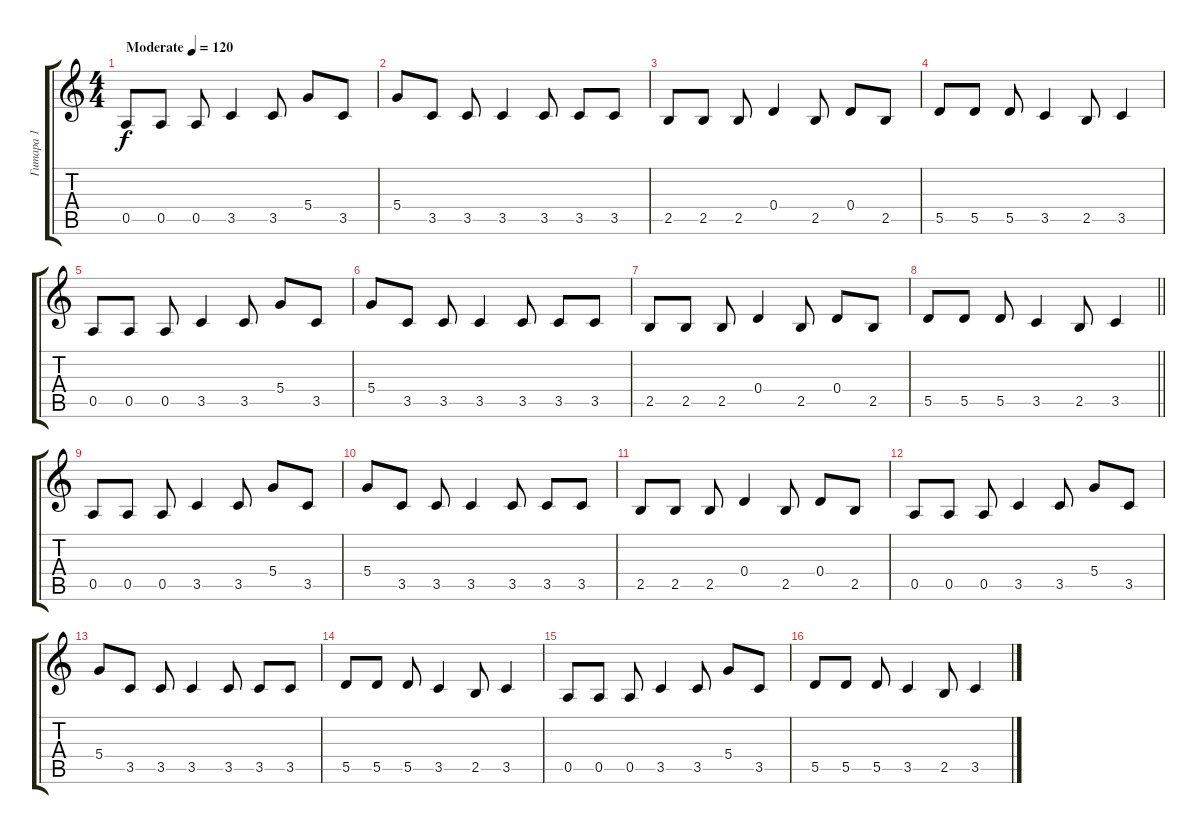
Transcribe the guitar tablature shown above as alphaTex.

\track ("Гитара 1" "Гитара 1") {instrument acousticguitarsteel}
\staff {score tabs}
\tuning (E4 B3 G3 D3 A2 E2) {hide}
\ts (4 4)
\tempo (120 "Moderate")
\clef g2
\ks c
0.5.8{dy f instrument acousticguitarsteel} 0.5.8 0.5.8 3.5.4 3.5.8 5.4.8 3.5.8 |
5.4.8 3.5.8 3.5.8 3.5.4 3.5.8 3.5.8 3.5.8 |
2.5.8 2.5.8 2.5.8 0.4.4 2.5.8 0.4.8 2.5.8 |
5.5.8 5.5.8 5.5.8 3.5.4 2.5.8 3.5.4 |
0.5.8 0.5.8 0.5.8 3.5.4 3.5.8 5.4.8 3.5.8 |
5.4.8 3.5.8 3.5.8 3.5.4 3.5.8 3.5.8 3.5.8 |
2.5.8 2.5.8 2.5.8 0.4.4 2.5.8 0.4.8 2.5.8 |
\barLineRight lightlight
5.5.8 5.5.8 5.5.8 3.5.4 2.5.8 3.5.4 |
0.5.8 0.5.8 0.5.8 3.5.4 3.5.8 5.4.8 3.5.8 |
5.4.8 3.5.8 3.5.8 3.5.4 3.5.8 3.5.8 3.5.8 |
2.5.8 2.5.8 2.5.8 0.4.4 2.5.8 0.4.8 2.5.8 |
0.5.8 0.5.8 0.5.8 3.5.4 3.5.8 5.4.8 3.5.8 |
5.4.8 3.5.8 3.5.8 3.5.4 3.5.8 3.5.8 3.5.8 |
5.5.8 5.5.8 5.5.8 3.5.4 2.5.8 3.5.4 |
0.5.8 0.5.8 0.5.8 3.5.4 3.5.8 5.4.8 3.5.8 |
5.5.8 5.5.8 5.5.8 3.5.4 2.5.8 3.5.4
